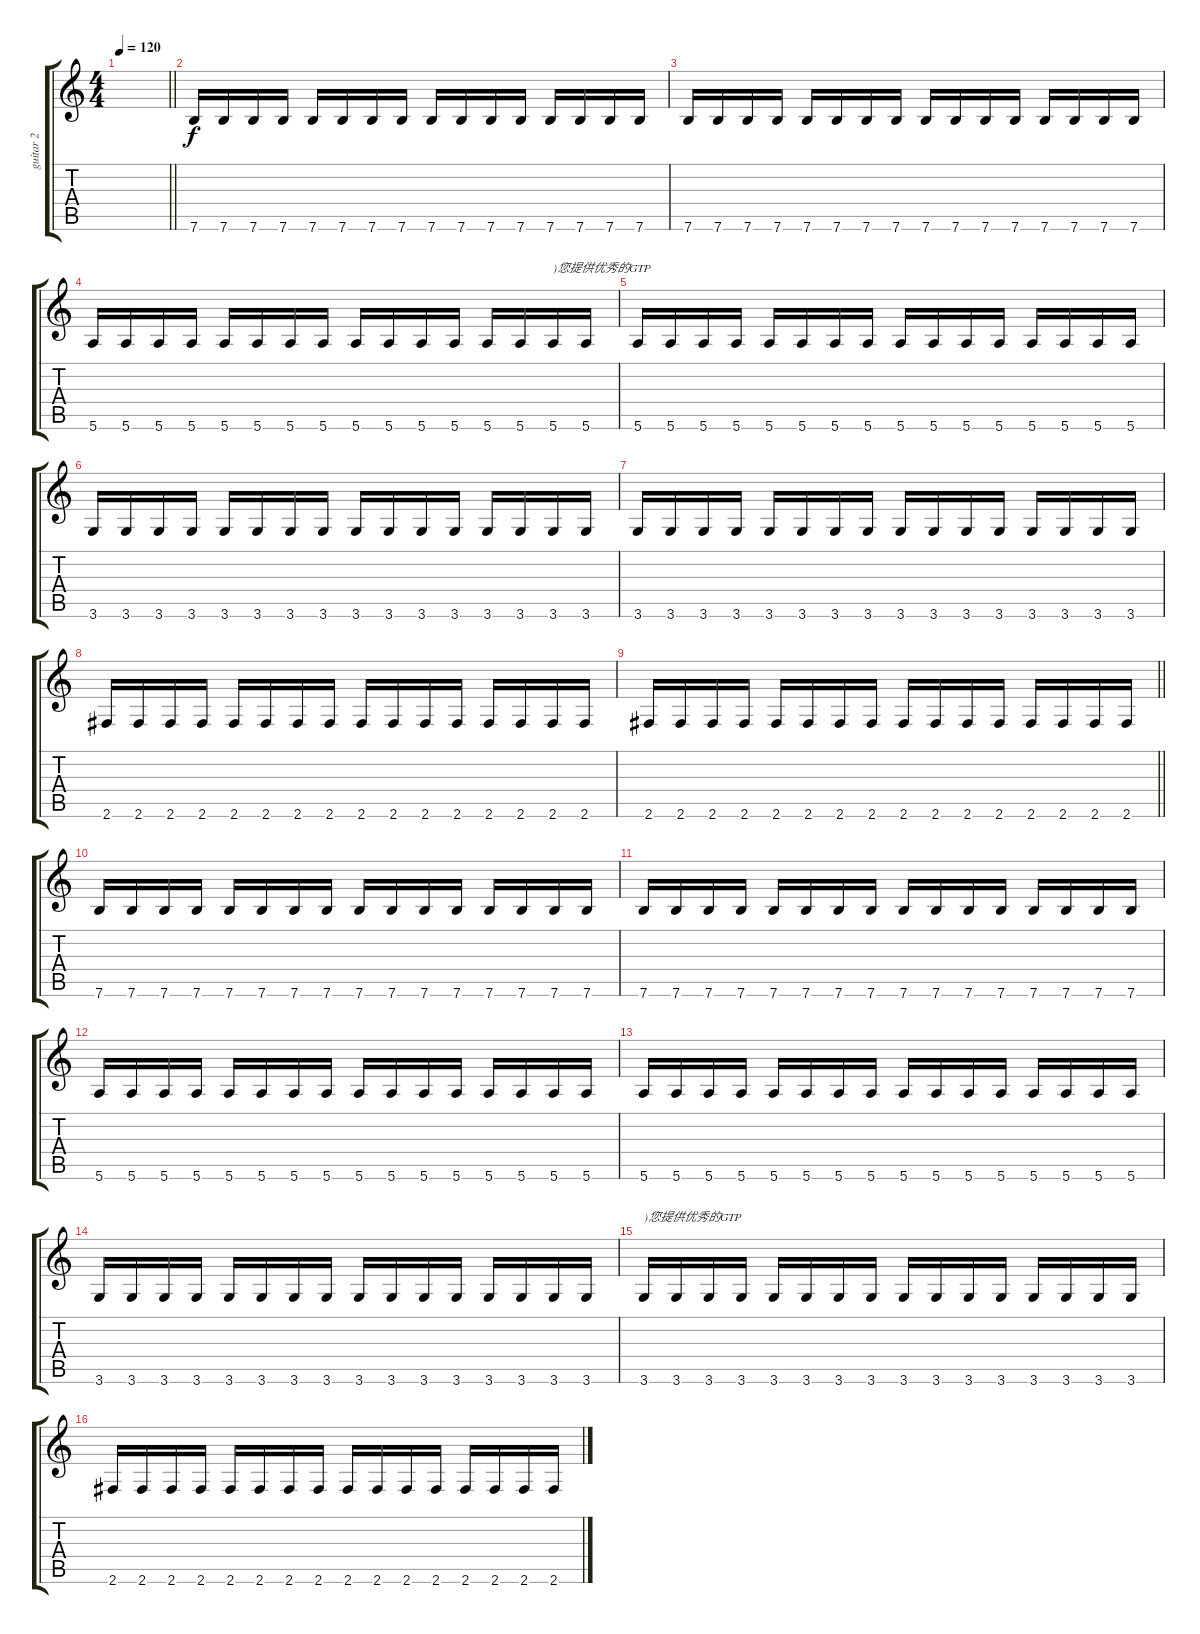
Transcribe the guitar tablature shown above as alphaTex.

\track ("guitar 2" "guitar 2") {instrument distortionguitar}
\staff {score tabs}
\tuning (E4 B3 G3 D3 A2 E2) {hide}
\ts (4 4)
\tempo 120
\clef g2
\barLineRight lightlight
\ks c
|
7.6.16 7.6.16 7.6.16 7.6.16 7.6.16 7.6.16 7.6.16 7.6.16 7.6.16 7.6.16 7.6.16 7.6.16 7.6.16 7.6.16 7.6.16 7.6.16 |
7.6.16 7.6.16 7.6.16 7.6.16 7.6.16 7.6.16 7.6.16 7.6.16 7.6.16 7.6.16 7.6.16 7.6.16 7.6.16 7.6.16 7.6.16 7.6.16 |
5.6.16 5.6.16 5.6.16 5.6.16 5.6.16 5.6.16 5.6.16 5.6.16 5.6.16 5.6.16 5.6.16 5.6.16 5.6.16 5.6.16 5.6.16{txt ")您提供优秀的GTP"} 5.6.16 |
5.6.16 5.6.16 5.6.16 5.6.16 5.6.16 5.6.16 5.6.16 5.6.16 5.6.16 5.6.16 5.6.16 5.6.16 5.6.16 5.6.16 5.6.16 5.6.16 |
3.6.16 3.6.16 3.6.16 3.6.16 3.6.16 3.6.16 3.6.16 3.6.16 3.6.16 3.6.16 3.6.16 3.6.16 3.6.16 3.6.16 3.6.16 3.6.16 |
3.6.16 3.6.16 3.6.16 3.6.16 3.6.16 3.6.16 3.6.16 3.6.16 3.6.16 3.6.16 3.6.16 3.6.16 3.6.16 3.6.16 3.6.16 3.6.16 |
2.6.16 2.6.16 2.6.16 2.6.16 2.6.16 2.6.16 2.6.16 2.6.16 2.6.16 2.6.16 2.6.16 2.6.16 2.6.16 2.6.16 2.6.16 2.6.16 |
\barLineRight lightlight
2.6.16 2.6.16 2.6.16 2.6.16 2.6.16 2.6.16 2.6.16 2.6.16 2.6.16 2.6.16 2.6.16 2.6.16 2.6.16 2.6.16 2.6.16 2.6.16 |
7.6.16 7.6.16 7.6.16 7.6.16 7.6.16 7.6.16 7.6.16 7.6.16 7.6.16 7.6.16 7.6.16 7.6.16 7.6.16 7.6.16 7.6.16 7.6.16 |
7.6.16 7.6.16 7.6.16 7.6.16 7.6.16 7.6.16 7.6.16 7.6.16 7.6.16 7.6.16 7.6.16 7.6.16 7.6.16 7.6.16 7.6.16 7.6.16 |
5.6.16 5.6.16 5.6.16 5.6.16 5.6.16 5.6.16 5.6.16 5.6.16 5.6.16 5.6.16 5.6.16 5.6.16 5.6.16 5.6.16 5.6.16 5.6.16 |
5.6.16 5.6.16 5.6.16 5.6.16 5.6.16 5.6.16 5.6.16 5.6.16 5.6.16 5.6.16 5.6.16 5.6.16 5.6.16 5.6.16 5.6.16 5.6.16 |
3.6.16 3.6.16 3.6.16 3.6.16 3.6.16 3.6.16 3.6.16 3.6.16 3.6.16 3.6.16 3.6.16 3.6.16 3.6.16 3.6.16 3.6.16 3.6.16 |
3.6.16{txt ")您提供优秀的GTP"} 3.6.16 3.6.16 3.6.16 3.6.16 3.6.16 3.6.16 3.6.16 3.6.16 3.6.16 3.6.16 3.6.16 3.6.16 3.6.16 3.6.16 3.6.16 |
2.6.16 2.6.16 2.6.16 2.6.16 2.6.16 2.6.16 2.6.16 2.6.16 2.6.16 2.6.16 2.6.16 2.6.16 2.6.16 2.6.16 2.6.16 2.6.16
